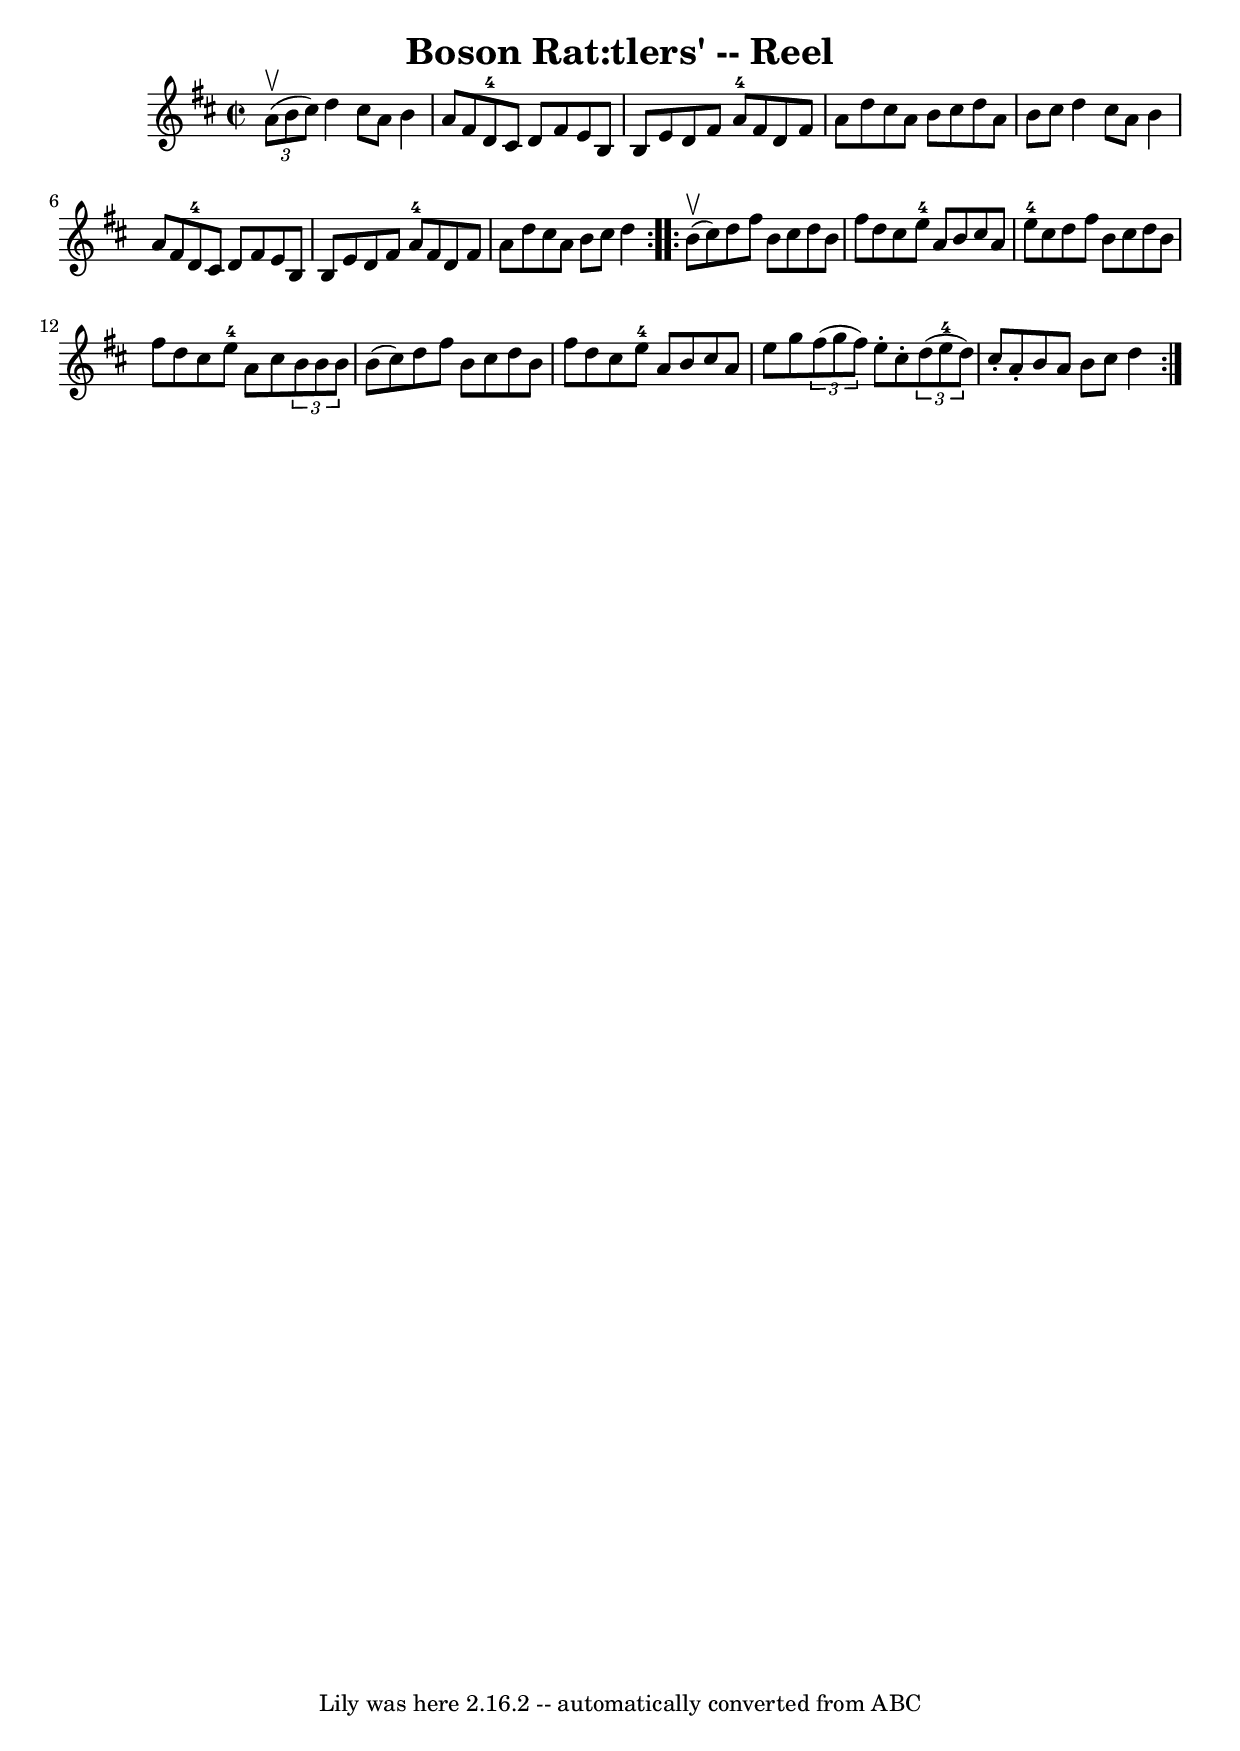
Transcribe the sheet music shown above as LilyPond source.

\version "2.16.2"
\include "Mammoth.ily"
\header {
  %% book = "Ryan's Mammoth Collection"
  crossRefNumber = "1"
  footnotes = "\\\\224"
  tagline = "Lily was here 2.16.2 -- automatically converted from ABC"
  title = "Boson Rat:tlers' -- Reel"

}
voicedefault =  {



  \repeat volta 2 {

    \override Staff.TimeSignature #'style = #'C
    \time 2/2 
    \key d \major
    \times 2/3 { a'8^\upbow(b'8 cis''8) 
	       } 
    |
    d''4 cis''8 a'8 b'4 a'8 fis'8    |
    d'8 -4 cis'8 d'8 fis'8 e'8 b8 b8 e'8    |
    d'8    
    fis'8 a'8-4 fis'8 d'8 fis'8 a'8 d''8    |
    cis''8   
    a'8 b'8 cis''8 d''8 a'8 b'8 cis''8    |
    d''4    
    cis''8 a'8 b'4 a'8 fis'8    |
    d'8-4 cis'8 d'8    
    fis'8 e'8 b8 b8 e'8    |
    d'8 fis'8 a'8-4 fis'8  
    d'8 fis'8 a'8 d''8    |
    cis''8 a'8 b'8 cis''8    
    d''4    
  } 
  \repeat volta 2 {
    b'8^\upbow(cis''8) |
    d''8    
    fis''8 b'8 cis''8 d''8 b'8 fis''8 d''8    |
    cis''8   
    e''8-4 a'8 b'8 cis''8 a'8 e''8-4 cis''8    |
    
    d''8 fis''8 b'8 cis''8 d''8 b'8 fis''8 d''8    |
    
    cis''8 e''8-4 a'8 cis''8    \times 2/3 { b'8 b'8 b'8  
					   }   
    b'8 (cis''8)   |
    d''8 fis''8 b'8 cis''8 d''8    
    b'8 fis''8 d''8    |
    cis''8 e''8-4 a'8 b'8 cis''8  
    a'8 e''8 g''8    |
    \times 2/3 { fis''8 (g''8 fis''8  
		 -) 
	       } e''8 -. cis''8 -.   \times 2/3 { d''8 (e''8-4 d''8) 
						}   
    cis''8 -. a'8 -.   |
    b'8 a'8 b'8 cis''8 d''4    
  }   

}

\score{
  <<

    \context Staff="default"
    {
      \voicedefault 
      
    }

  >>
  \layout {
    
  }
  \midi {
  }

}
